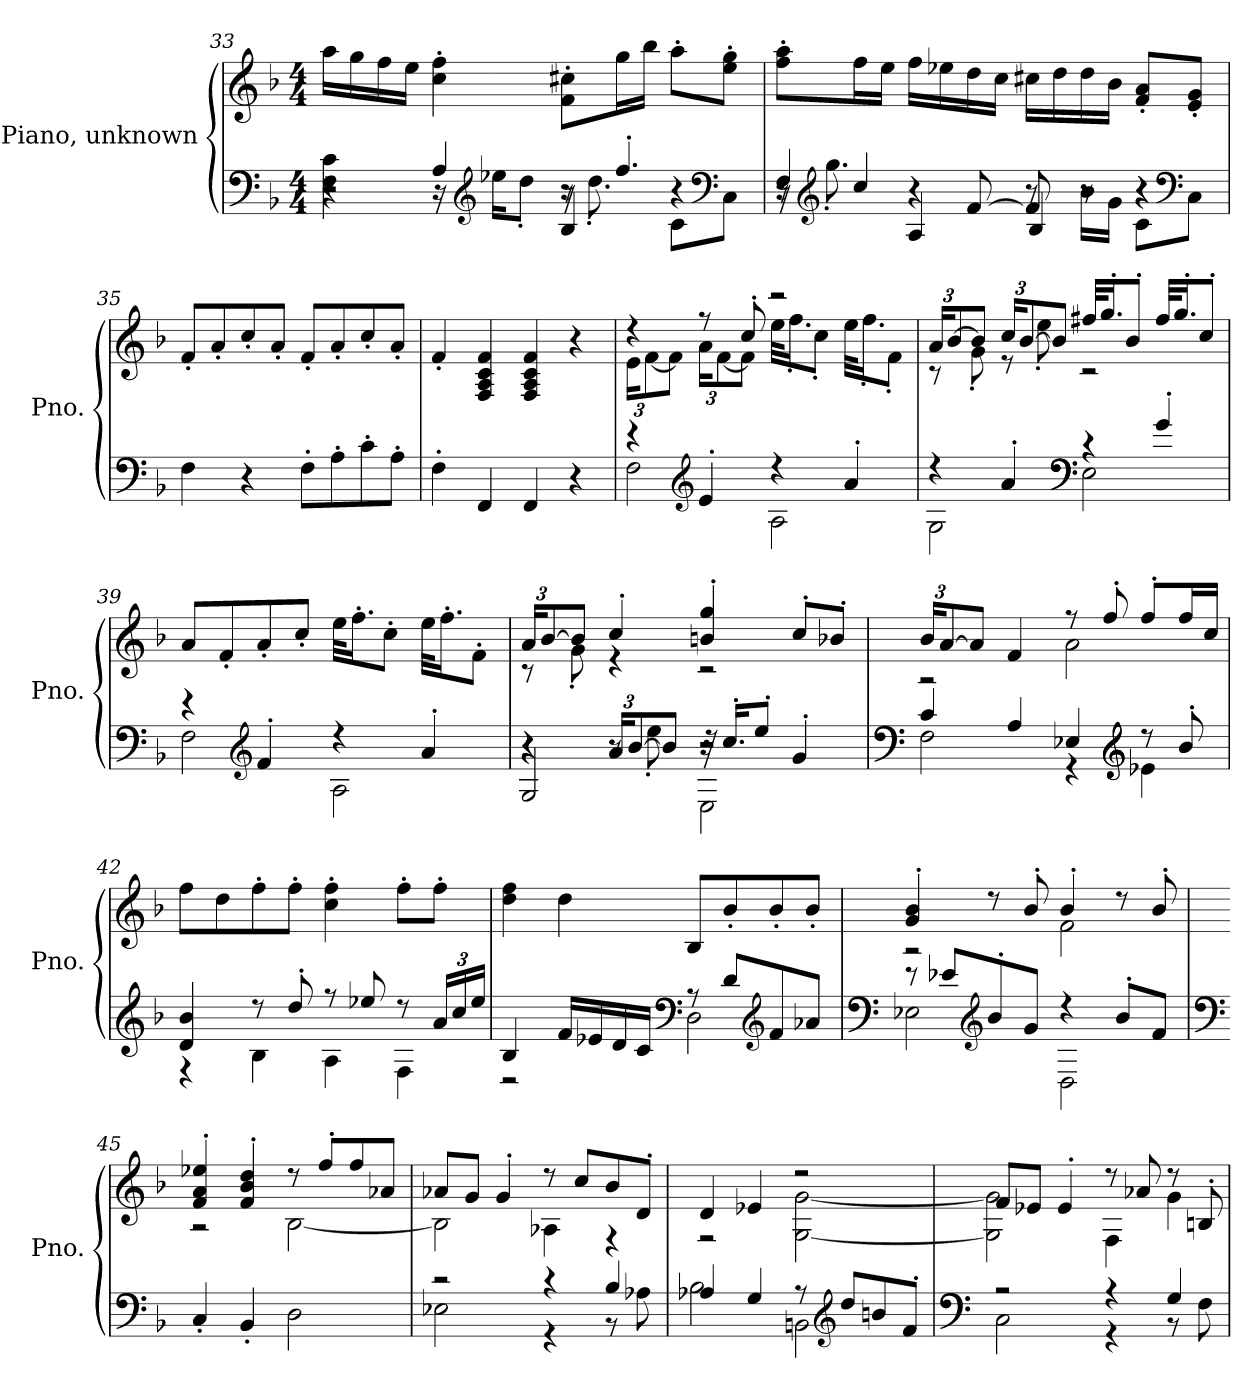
**kern	**kern
*part1	*part1
*staff2	*staff1
*I"Piano, unknown	*
*I'Pno.	*
*clefF4	*clefG2
*k[b-]	*k[b-]
*M4/4	*M4/4
=33	=33
*^	*
*	*^	*
2r	4F\ 4c\	4r	16aa\LL
.	.	.	16gg\
.	.	.	16ff\
.	.	.	16ee\JJ
.	16r	4A/	4cc\' 4ff\'
*clefG2	*	*	*
.	16ee-X\KL	.	.
.	8dd'\J	.	.
8r	16r	4B-/	8f\' 8cc#X\'L
.	8.dd'\	.	.
4.ff'/	.	.	16gg\L
.	.	.	16bb-\JJ
.	8c\L	4r	8aa'\L
*clefF4	*	*	*
.	8C\J	.	8ee\' 8gg\'J
!!LO:LB:g=z
=34	=34	=34	=34
8r	16r	4F/	8ff\' 8aa\'L
*clefG2	*	*	*
.	8.gg'\	.	.
4cc/	.	.	16ff\L
.	.	.	16ee\JJ
.	4r	4A/	16ff\LL
.	.	.	16ee-X\
[8f/	.	.	16dd\
.	.	.	16cc\JJ
8f/]	8r	4B-/	16cc#X\LL
.	.	.	16dd\
8r	16b-\LL	.	16dd\
.	16g\JJ	.	16b-\JJ
4r	8c\L	4r	8f/' 8a/'L
*clefF4	*	*	*
.	8C\J	.	8e/' 8g/'J
*v	*v	*v	*
=35	=35
4F\	8f'/L
.	8a'/
4r	8cc'/
.	8a'/J
8F'\L	8f'/L
8A'\	8a'/
8c'\	8cc'/
8A'\J	8a'/J
=36	=36
4F'\	4f'/
4FF/	4F/ 4A/ 4c/ 4f/
4FF/	4F/ 4A/ 4c/ 4f/
4r	4r
!!LO:LB:g=z
=37	=37
*^	*^
*	*	*	*Xbrackettup
4r	2F\	4r	24e\KL
.	.	.	[12f\
.	.	.	8f\J]
*clefG2	*	*	*
4e'/	.	8r	24a\KL
.	.	.	[12f\
.	.	8cc'/	8f\J]
4r	2A\	2r	32ee\KLL
.	.	.	16.ff'\J
.	.	.	8cc'\J
4a'/	.	.	32ee\KLL
.	.	.	16.ff'\J
.	.	.	8f'\J
=38	=38	=38	=38
4r	2G\	24a/KL	8r
.	.	[12b-/	.
.	.	8b-/J]	8g'\
4a'/	.	24cc/KL	8r
.	.	[12b-/	.
.	.	8b-/J]	8ee'\
*clefF4	*	*	*
4r	2E\	32ff#X/KLL	2r
.	.	16.gg'/J	.
.	.	8b-'/J	.
4g'/	.	32ff#/KLL	.
.	.	16.gg'/J	.
.	.	8cc'/J	.
*	*	*v	*v
=39	=39	=39
4r	2F\	8a/L
.	.	8f'/
*clefG2	*	*
4f'/	.	8a'/
.	.	8cc'/J
4r	2A\	32ee\KLL
.	.	16.ff'\J
.	.	8cc'\J
4a'/	.	32ee\KLL
.	.	16.ff'\J
.	.	8f'\J
!!LO:LB:g=z
=40	=40	=40
*	*^	*^
4r	4r	2G/	24a/KL	8r
.	.	.	[12b-/	.
.	.	.	8b-/J]	8g'\
*Xbrackettup	*	*	*	*
24a/KL	8r	.	4cc'/	4r
[12b-/	.	.	.	.
8b-/J]	8ee'\	.	.	.
32r	2E\	2r	4bn/' 4gg/'	2r
16.cc'/KL	.	.	.	.
8ee'/J	.	.	.	.
4g'/	.	.	8cc'/L	.
.	.	.	8b-X'/J	.
*v	*v	*v	*	*
=41	=41	=41
*clefF4	*	*
*^	*	*
4c/	2F\	24b-/KL	2r
.	.	[12a/	.
.	.	8a/J]	.
4A/	.	4f/	.
4E-X/	4r	8r	2a\
.	.	8ff'/	.
*clefG2	*	*	*
8r	4e-X\	8ff'/L	.
8b-'/	.	16ff/L	.
.	.	16cc/JJ	.
*	*	*v	*v
=42	=42	=42
4d/ 4b-/	4r	8ff\L
.	.	8dd\
8r	4B-\	8ff'\
8dd'/	.	8ff'\J
8r	4A\	4cc\' 4ff\'
8ee-X/	.	.
8r	4F\	8ff'\L
24a/LL	.	8ff'\J
24cc/	.	.
24ee-/JJ	.	.
!!LO:PB:g=z
=43	=43	=43
4B-/	2r	4dd\ 4ff\
16f/LL	.	4dd\
16e-X/	.	.
16d/	.	.
16c/JJ	.	.
*clefF4	*	*
8r	2D\	8B-/L
8d/L	.	8b-'/
*clefG2	*	*
8f/	.	8b-'/
8a-X/J	.	8b-'/J
=44	=44	=44
*clefF4	*	*
*	*	*^
8r	2E-X\	4g/' 4b-/'	2r
8e-X/L	.	.	.
*clefG2	*	*	*
8b-'/	.	8r	.
8g/J	.	8b-'/	.
4r	2D\	4b-'/	2f\
8b-'/L	.	8r	.
8f/J	.	8b-'/	.
*v	*v	*	*
=45	=45	=45
*clefF4	*	*
4C'/	4f/' 4a/' 4ee-X/'	2r
4BB-'/	4f/' 4b-/' 4dd/'	.
2D\	8r	[2B-\
.	8ff'/L	.
.	8ff/	.
.	8a-X/J	.
!!LO:LB:g=z	!!
=46	=46	=46
*^	*	*
2r	2E-X\	8a-X/L	2B-\]
.	.	8g/J	.
.	.	4g'/	.
4r	4r	8r	4A-X\
.	.	8cc/L	.
4B-/	8r	8b-/	4r
.	8A-X\	8d'/J	.
=47	=47	=47	=47
4A-X/	2B-\	4d/	2r
4G/	.	4e-X/	.
8r	2BBn\	2r	[2G\ [2g\
*clefG2	*	*	*
8dd/L	.	.	.
8bn/	.	.	.
8f'/J	.	.	.
=48	=48	=48	=48
*clefF4	*	*	*
2r	2C\	8f/L	2G\] 2g\]
.	.	8e-X/J	.
.	.	4e-'/	.
4r	4r	8r	4F\
.	.	8a-X/	.
4G/	8r	8r	4g\
.	8F\	8Bn'/	.
*v	*v	*	*
*	*v	*v
=	=
*-	*-
